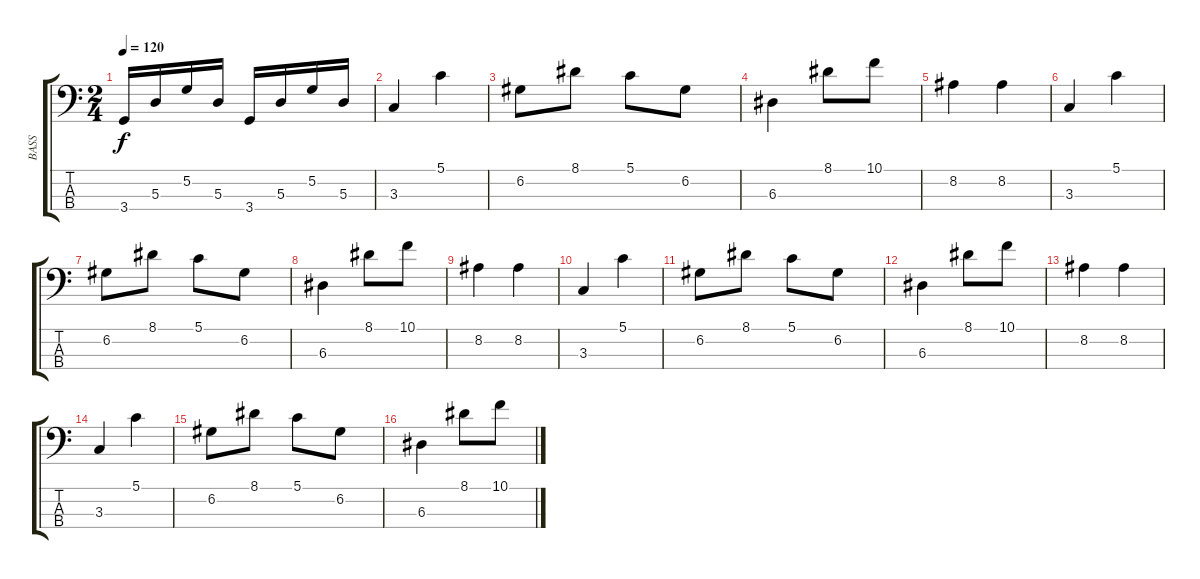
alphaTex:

\track ("BASS" "BASS") {instrument synthbass2}
\staff {score tabs}
\tuning (G2 D2 A1 E1) {hide}
\ts (2 4)
\tempo 120
\clef f4
\ks c
3.4.16{dy f} 5.3.16 5.2.16 5.3.16 3.4.16 5.3.16 5.2.16 5.3.16 |
3.3.4 5.1.4 |
6.2.8 8.1.8 5.1.8 6.2.8 |
6.3.4 8.1.8 10.1.8 |
8.2.4 8.2.4 |
3.3.4 5.1.4 |
6.2.8 8.1.8 5.1.8 6.2.8 |
6.3.4 8.1.8 10.1.8 |
8.2.4 8.2.4 |
3.3.4 5.1.4 |
6.2.8 8.1.8 5.1.8 6.2.8 |
6.3.4 8.1.8 10.1.8 |
8.2.4 8.2.4 |
3.3.4 5.1.4 |
6.2.8 8.1.8 5.1.8 6.2.8 |
6.3.4 8.1.8 10.1.8
